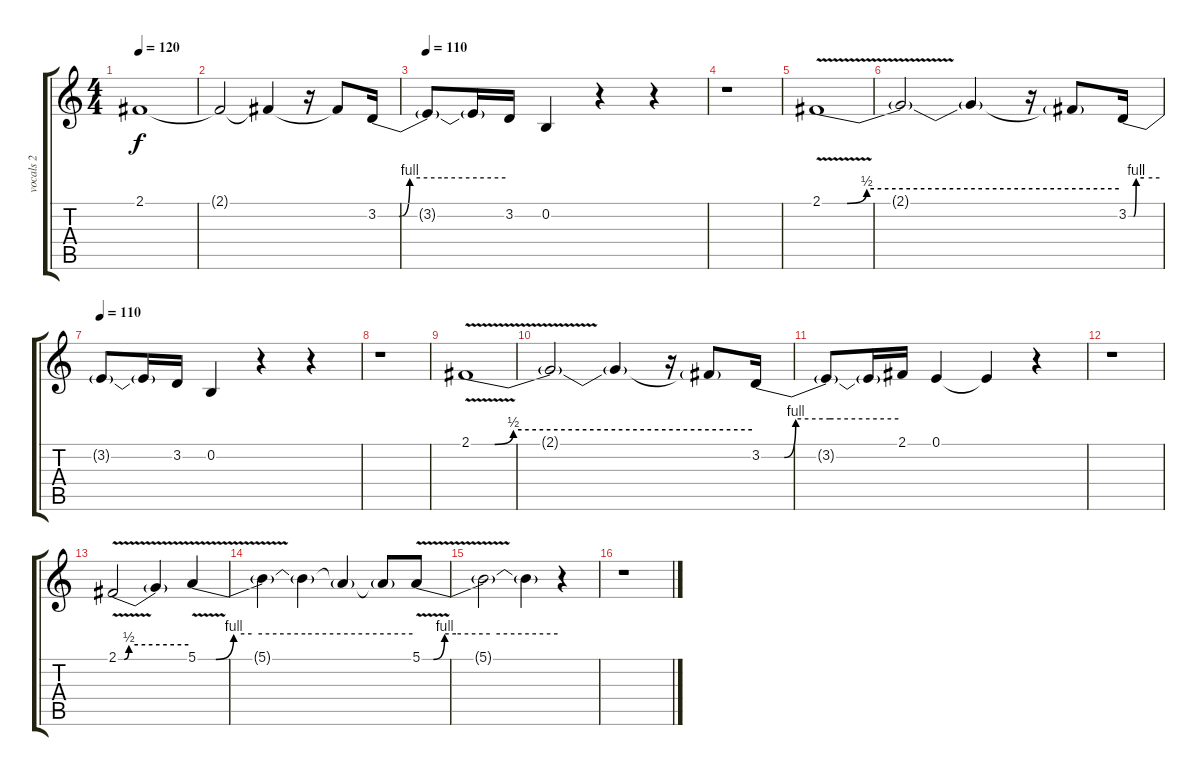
\track ("vocals 2" "vocals 2") {instrument electricgrandpiano}
\staff {score tabs}
\tuning (E4 B3 G3 D3 A2 E2) {hide}
\ts (4 4)
\tempo 120
\clef g2
\ks c
2.1{t}.1{dy f} |
2.1{t}.2 2.1{t}.4 r.16 2.1{t}.8 3.2{be (custom 0 0 10 0 15 4 30 4 60 4)}.16 |
\tempo 110
3.2{t}.8 3.2{t}.16 3.2.16 0.2.4 r.4 r.4 |
r.1 |
2.1{be (custom 0 0 5 0 9 2 60 2) v}.1 |
2.1{t}.2 2.1{t}.4 r.16 2.1{t}.8 3.2{be (custom 0 0 10 0 15 4 30 4 60 4)}.16 |
\tempo 110
3.2{t}.8 3.2{t}.16 3.2.16 0.2.4 r.4 r.4 |
r.1 |
2.1{be (custom 0 0 5 0 9 2 60 2) v}.1 |
2.1{t}.2 2.1{t}.4 r.16 2.1{t}.8 3.2{be (custom 0 0 10 0 15 4 30 4 60 4)}.16 |
3.2{t}.8 3.2{t}.16 2.1.16 0.1.4 0.1{t}.4 r.4 |
r.1 |
2.1{be (custom 0 0 5 0 9 2 60 2) v}.2 2.1{t}.4 5.1{be (custom 0 0 5 0 10 4 15 4 30 4 60 4) v}.4 |
5.1{t}.4 5.1{t}.4 5.1{t}.4 5.1{t}.8 5.1{be (custom 0 0 5 0 10 4 15 4 30 4 60 4) v}.8 |
5.1{t}.2 5.1{t}.4 r.4 |
r.1
